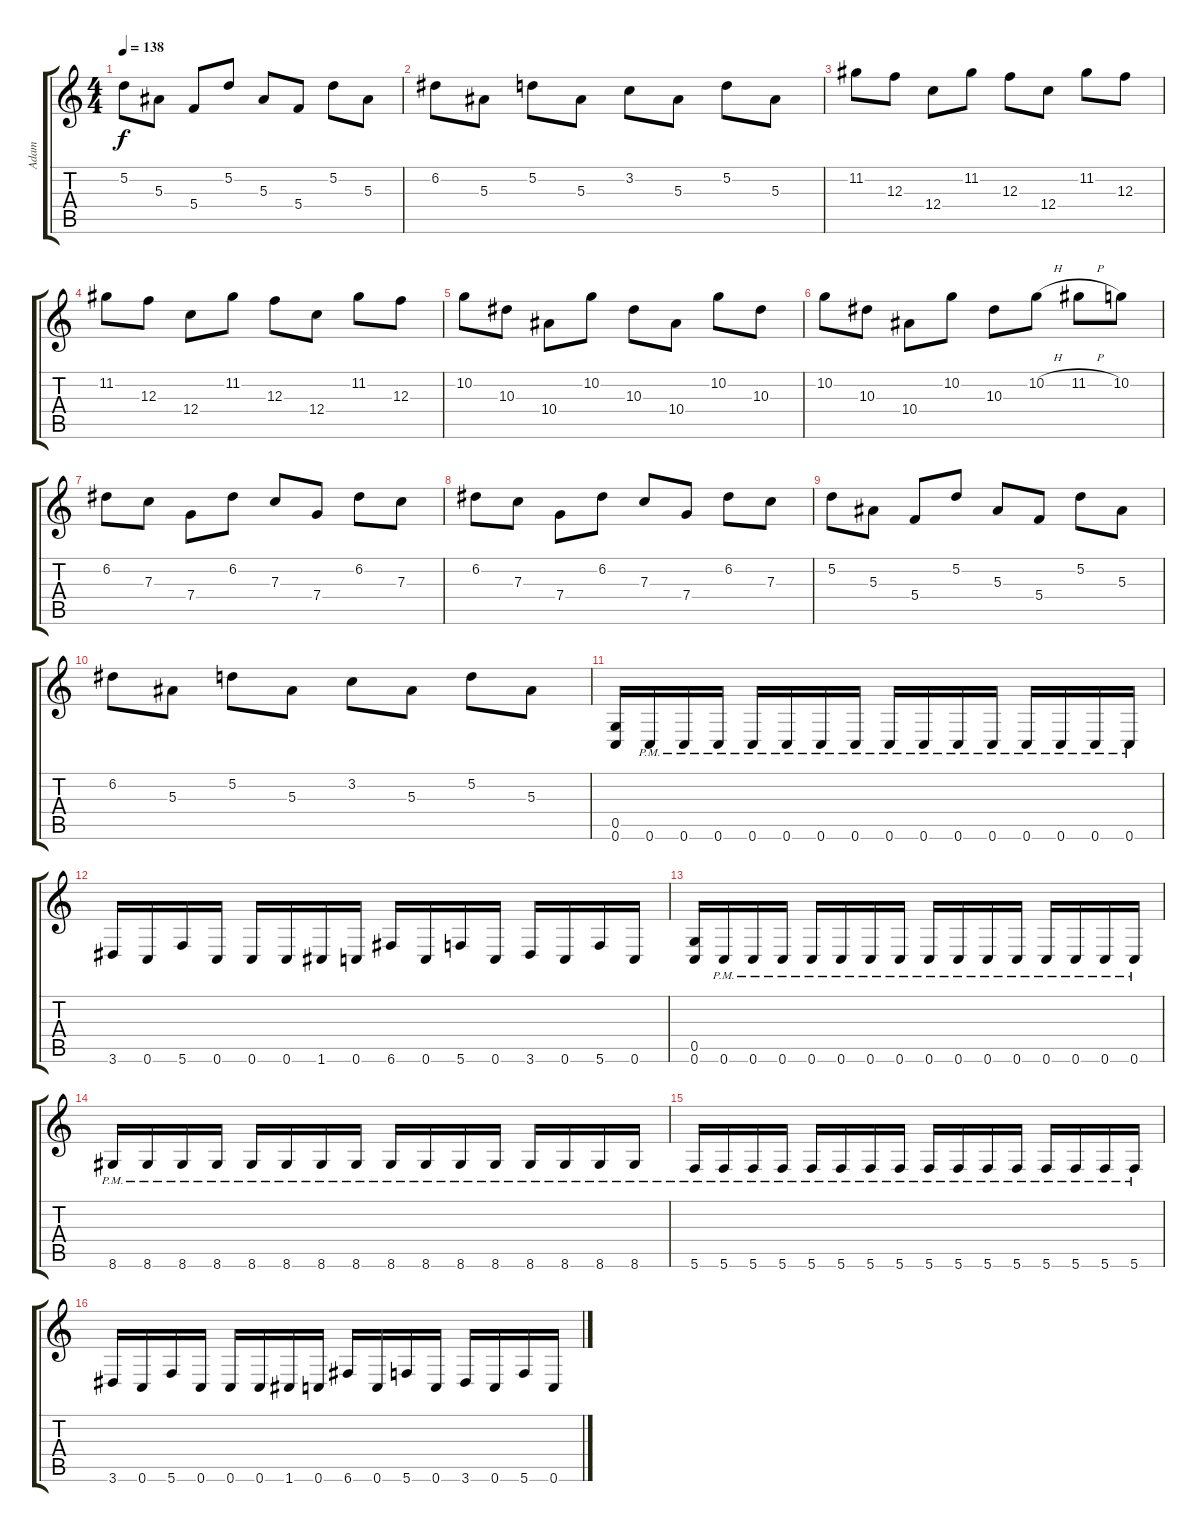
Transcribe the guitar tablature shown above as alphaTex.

\track ("Adam" "Adam") {instrument distortionguitar}
\staff {score tabs}
\tuning (D4 A3 F3 C3 G2 C2) {hide}
\ts (4 4)
\tempo 138
\clef g2
\ks c
5.2.8{dy f} 5.3.8 5.4.8 5.2.8 5.3.8 5.4.8 5.2.8 5.3.8 |
6.2.8 5.3.8 5.2.8 5.3.8 3.2.8 5.3.8 5.2.8 5.3.8 |
11.2.8 12.3.8 12.4.8 11.2.8 12.3.8 12.4.8 11.2.8 12.3.8 |
11.2.8 12.3.8 12.4.8 11.2.8 12.3.8 12.4.8 11.2.8 12.3.8 |
10.2.8 10.3.8 10.4.8 10.2.8 10.3.8 10.4.8 10.2.8 10.3.8 |
10.2.8 10.3.8 10.4.8 10.2.8 10.3.8 10.2{h}.8 11.2{h}.8 10.2.8 |
6.2.8 7.3.8 7.4.8 6.2.8 7.3.8 7.4.8 6.2.8 7.3.8 |
6.2.8 7.3.8 7.4.8 6.2.8 7.3.8 7.4.8 6.2.8 7.3.8 |
5.2.8 5.3.8 5.4.8 5.2.8 5.3.8 5.4.8 5.2.8 5.3.8 |
6.2.8 5.3.8 5.2.8 5.3.8 3.2.8 5.3.8 5.2.8 5.3.8 |
(0.5 0.6).16 0.6{pm}.16 0.6{pm}.16 0.6{pm}.16 0.6{pm}.16 0.6{pm}.16 0.6{pm}.16 0.6{pm}.16 0.6{pm}.16 0.6{pm}.16 0.6{pm}.16 0.6{pm}.16 0.6{pm}.16 0.6{pm}.16 0.6{pm}.16 0.6{pm}.16 |
3.6.16 0.6.16 5.6.16 0.6.16 0.6.16 0.6.16 1.6.16 0.6.16 6.6.16 0.6.16 5.6.16 0.6.16 3.6.16 0.6.16 5.6.16 0.6.16 |
(0.5 0.6).16 0.6{pm}.16 0.6{pm}.16 0.6{pm}.16 0.6{pm}.16 0.6{pm}.16 0.6{pm}.16 0.6{pm}.16 0.6{pm}.16 0.6{pm}.16 0.6{pm}.16 0.6{pm}.16 0.6{pm}.16 0.6{pm}.16 0.6{pm}.16 0.6{pm}.16 |
8.6{pm}.16 8.6{pm}.16 8.6{pm}.16 8.6{pm}.16 8.6{pm}.16 8.6{pm}.16 8.6{pm}.16 8.6{pm}.16 8.6{pm}.16 8.6{pm}.16 8.6{pm}.16 8.6{pm}.16 8.6{pm}.16 8.6{pm}.16 8.6{pm}.16 8.6{pm}.16 |
5.6{pm}.16 5.6{pm}.16 5.6{pm}.16 5.6{pm}.16 5.6{pm}.16 5.6{pm}.16 5.6{pm}.16 5.6{pm}.16 5.6{pm}.16 5.6{pm}.16 5.6{pm}.16 5.6{pm}.16 5.6{pm}.16 5.6{pm}.16 5.6{pm}.16 5.6{pm}.16 |
3.6.16 0.6.16 5.6.16 0.6.16 0.6.16 0.6.16 1.6.16 0.6.16 6.6.16 0.6.16 5.6.16 0.6.16 3.6.16 0.6.16 5.6.16 0.6.16
